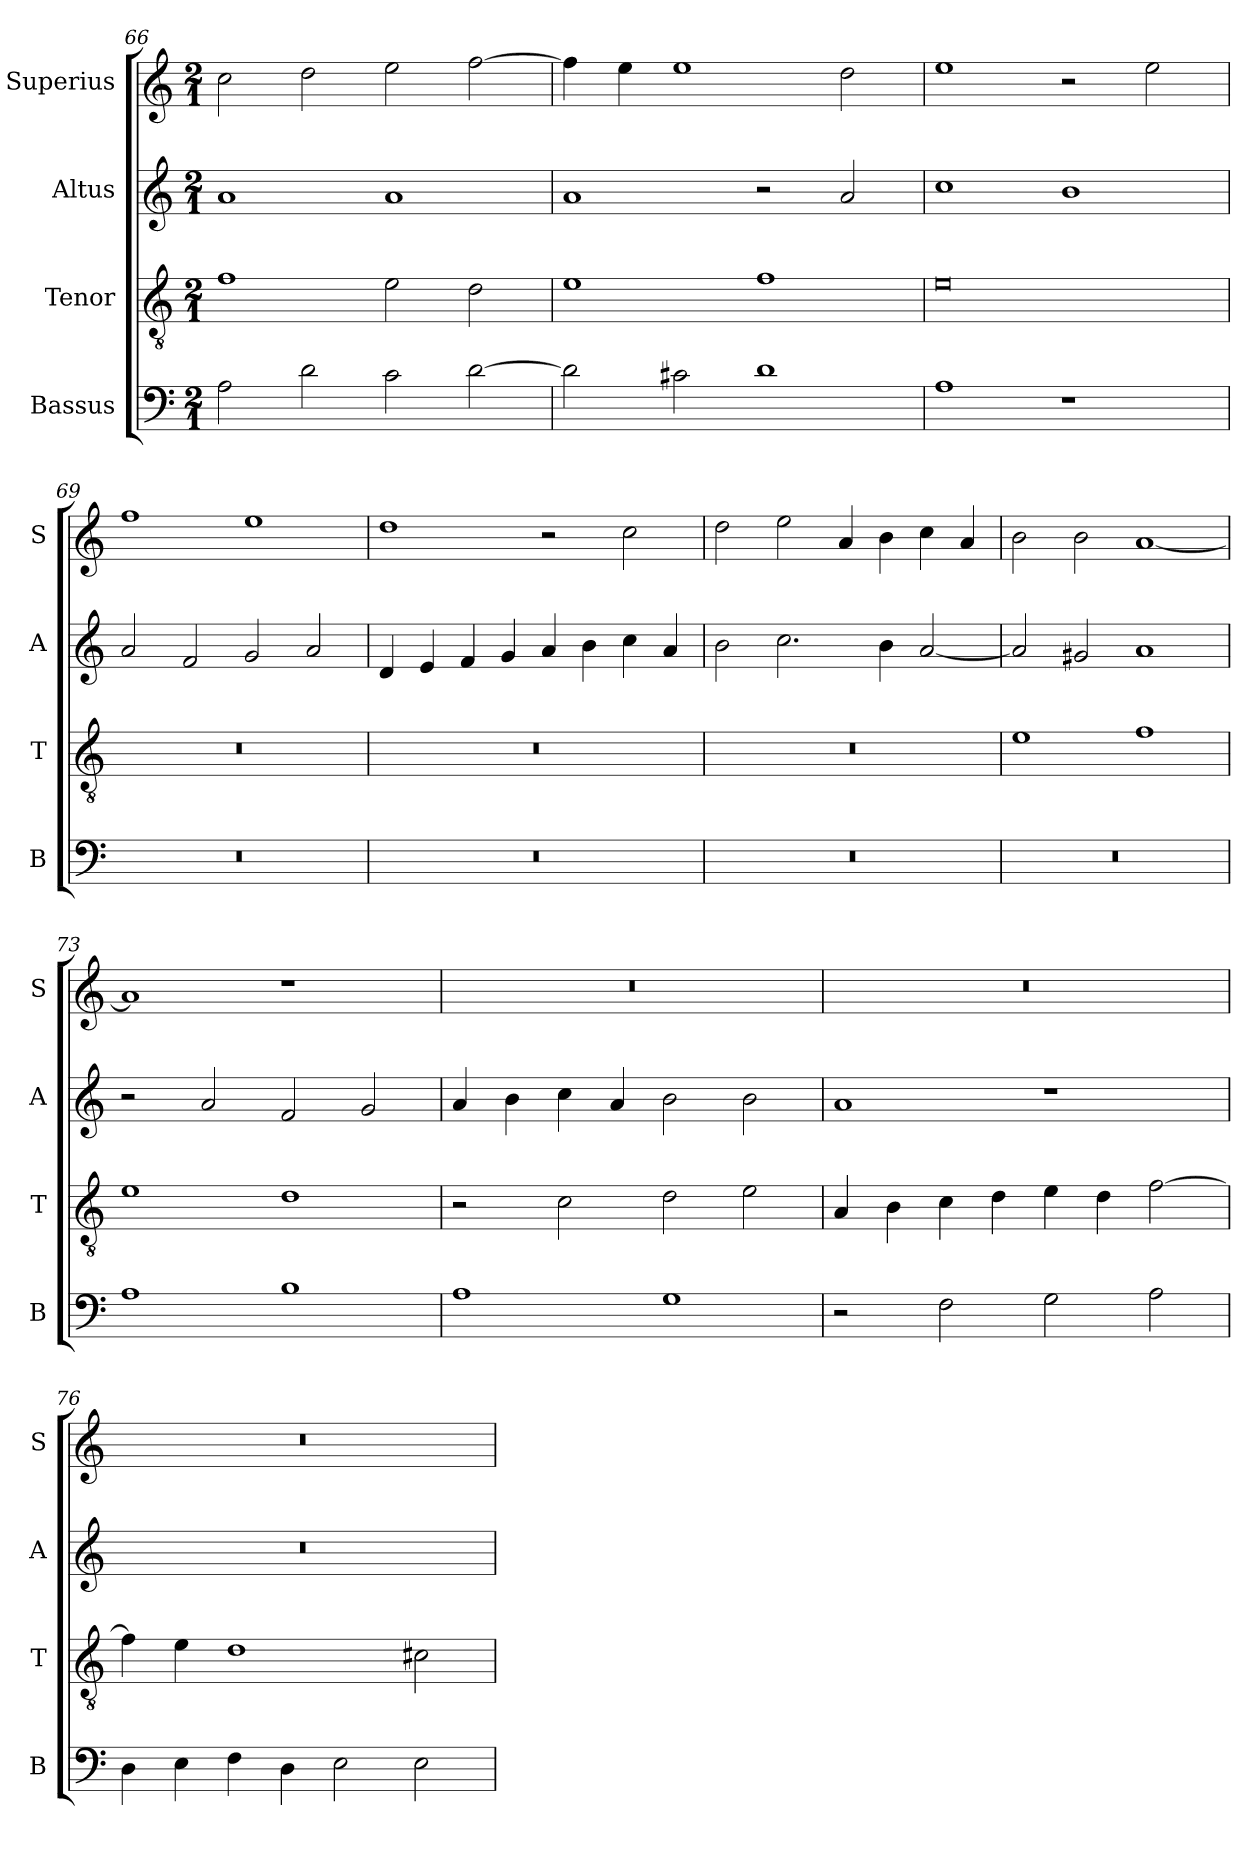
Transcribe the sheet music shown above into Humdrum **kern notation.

**kern	**kern	**kern	**kern
*part4	*part3	*part2	*part1
*staff4	*staff3	*staff2	*staff1
*I"Bassus	*I"Tenor	*I"Altus	*I"Superius
*I'B	*I'T	*I'A	*I'S
*clefF4	*clefGv2	*clefG2	*clefG2
*k[]	*k[]	*k[]	*k[]
*C:	*C:	*C:	*C:
*M2/1	*M2/1	*M2/1	*M2/1
=66	=66	=66	=66
2A	1f	1a	2cc
2d	.	.	2dd
2c	2e	1a	2ee
[2d	2d	.	[2ff
=67	=67	=67	=67
2d]	1e	1a	4ff]
.	.	.	4ee
2c#X	.	.	1ee
1d	1f	2r	.
.	.	2a	2dd
=68	=68	=68	=68
1A	0e	1cc	1ee
1r	.	1b	2r
.	.	.	2ee
=69	=69	=69	=69
0r	0r	2a	1ff
.	.	2f	.
.	.	2g	1ee
.	.	2a	.
=70	=70	=70	=70
0r	0r	4d	1dd
.	.	4e	.
.	.	4f	.
.	.	4g	.
.	.	4a	2r
.	.	4b	.
.	.	4cc	2cc
.	.	4a	.
=71	=71	=71	=71
0r	0r	2b	2dd
.	.	2.cc	2ee
.	.	.	4a
.	.	4b	4b
.	.	[2a	4cc
.	.	.	4a
=72	=72	=72	=72
0r	1e	2a]	2b
.	.	2g#X	2b
.	1f	1a	[1a
=73	=73	=73	=73
1A	1e	2r	1a]
.	.	2a	.
1B	1d	2f	1r
.	.	2g	.
=74	=74	=74	=74
1A	2r	4a	0r
.	.	4b	.
.	2c	4cc	.
.	.	4a	.
1G	2d	2b	.
.	2e	2b	.
=75	=75	=75	=75
2r	4A	1a	0r
.	4B	.	.
2F	4c	.	.
.	4d	.	.
2G	4e	1r	.
.	4d	.	.
2A	[2f	.	.
=76	=76	=76	=76
4D	4f]	0r	0r
4E	4e	.	.
4F	1d	.	.
4D	.	.	.
2E	.	.	.
2E	2c#X	.	.
=	=	=	=
*-	*-	*-	*-
